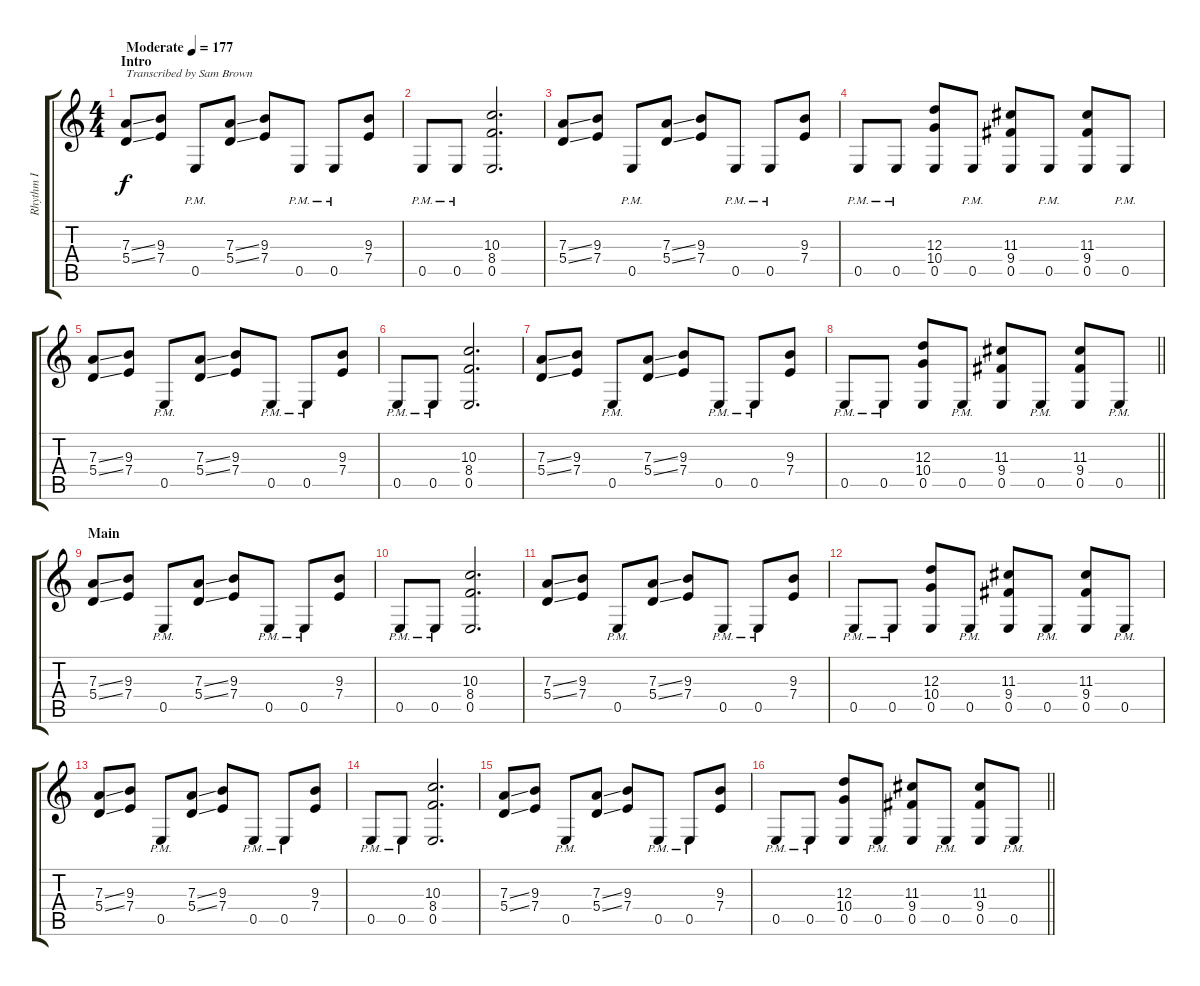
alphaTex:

\track ("Rhythm I" "Rhythm I") {instrument distortionguitar}
\staff {score tabs}
\tuning (B3 Gb3 D3 A2 E2 B1) {hide}
\ts (4 4)
\section ("" "Intro")
\tempo (177 "Moderate")
\clef g2
\ks c
(7.3{ss} 5.4{ss}).8{txt "Transcribed by Sam Brown" dy f instrument distortionguitar} (9.3 7.4).8 0.5{pm}.8 (7.3{ss} 5.4{ss}).8 (9.3 7.4).8 0.5{pm}.8 0.5{pm}.8 (9.3 7.4).8 |
0.5{pm}.8 0.5{pm}.8 (10.3 8.4 0.5).2{d} |
(7.3{ss} 5.4{ss}).8 (9.3 7.4).8 0.5{pm}.8 (7.3{ss} 5.4{ss}).8 (9.3 7.4).8 0.5{pm}.8 0.5{pm}.8 (9.3 7.4).8 |
0.5{pm}.8 0.5{pm}.8 (12.3 10.4 0.5).8 0.5{pm}.8 (11.3 9.4 0.5).8 0.5{pm}.8 (11.3 9.4 0.5).8 0.5{pm}.8 |
(7.3{ss} 5.4{ss}).8 (9.3 7.4).8 0.5{pm}.8 (7.3{ss} 5.4{ss}).8 (9.3 7.4).8 0.5{pm}.8 0.5{pm}.8 (9.3 7.4).8 |
0.5{pm}.8 0.5{pm}.8 (10.3 8.4 0.5).2{d} |
(7.3{ss} 5.4{ss}).8 (9.3 7.4).8 0.5{pm}.8 (7.3{ss} 5.4{ss}).8 (9.3 7.4).8 0.5{pm}.8 0.5{pm}.8 (9.3 7.4).8 |
\barLineRight lightlight
0.5{pm}.8 0.5{pm}.8 (12.3 10.4 0.5).8 0.5{pm}.8 (11.3 9.4 0.5).8 0.5{pm}.8 (11.3 9.4 0.5).8 0.5{pm}.8 |
\section ("" "Main")
(7.3{ss} 5.4{ss}).8 (9.3 7.4).8 0.5{pm}.8 (7.3{ss} 5.4{ss}).8 (9.3 7.4).8 0.5{pm}.8 0.5{pm}.8 (9.3 7.4).8 |
0.5{pm}.8 0.5{pm}.8 (10.3 8.4 0.5).2{d} |
(7.3{ss} 5.4{ss}).8 (9.3 7.4).8 0.5{pm}.8 (7.3{ss} 5.4{ss}).8 (9.3 7.4).8 0.5{pm}.8 0.5{pm}.8 (9.3 7.4).8 |
0.5{pm}.8 0.5{pm}.8 (12.3 10.4 0.5).8 0.5{pm}.8 (11.3 9.4 0.5).8 0.5{pm}.8 (11.3 9.4 0.5).8 0.5{pm}.8 |
(7.3{ss} 5.4{ss}).8 (9.3 7.4).8 0.5{pm}.8 (7.3{ss} 5.4{ss}).8 (9.3 7.4).8 0.5{pm}.8 0.5{pm}.8 (9.3 7.4).8 |
0.5{pm}.8 0.5{pm}.8 (10.3 8.4 0.5).2{d} |
(7.3{ss} 5.4{ss}).8 (9.3 7.4).8 0.5{pm}.8 (7.3{ss} 5.4{ss}).8 (9.3 7.4).8 0.5{pm}.8 0.5{pm}.8 (9.3 7.4).8 |
\barLineRight lightlight
0.5{pm}.8 0.5{pm}.8 (12.3 10.4 0.5).8 0.5{pm}.8 (11.3 9.4 0.5).8 0.5{pm}.8 (11.3 9.4 0.5).8 0.5{pm}.8
